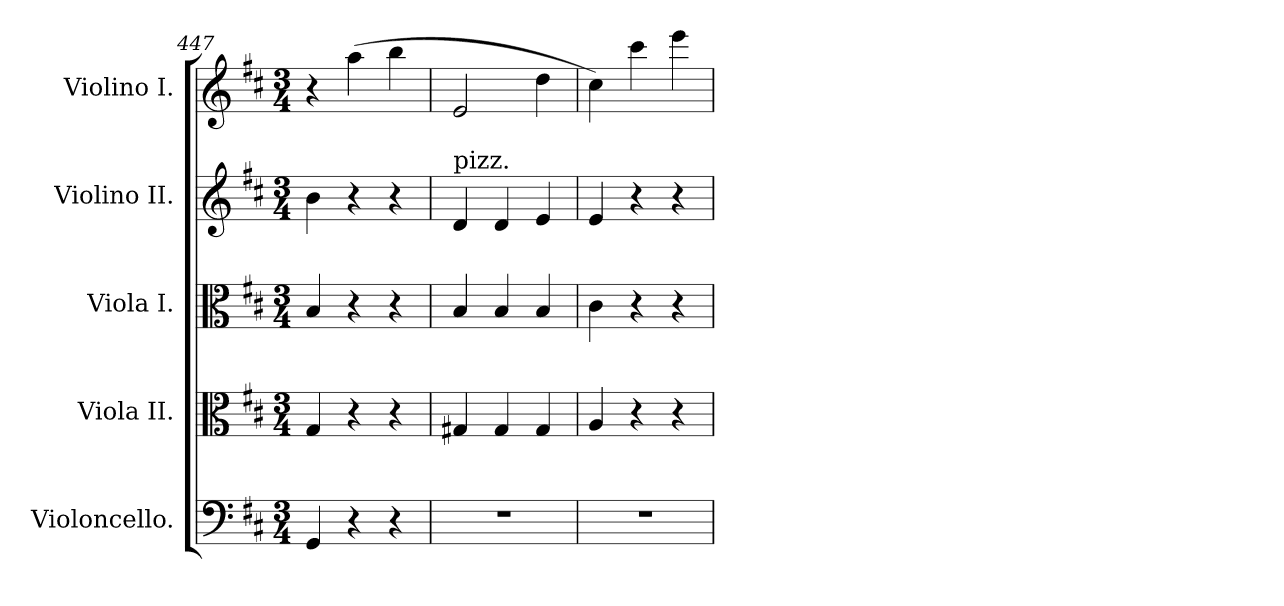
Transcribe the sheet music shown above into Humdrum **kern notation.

**kern	**kern	**kern	**kern	**kern
*part5	*part4	*part3	*part2	*part1
*staff5	*staff4	*staff3	*staff2	*staff1
*I"Violoncello.	*I"Viola II.	*I"Viola I.	*I"Violino II.	*I"Violino I.
*I'Vc	*I'Vla	*I'Vla	*I'Vln	*I'Vln
*clefF4	*clefC3	*clefC3	*clefG2	*clefG2
*k[f#c#]	*k[f#c#]	*k[f#c#]	*k[f#c#]	*k[f#c#]
*M3/4	*M3/4	*M3/4	*M3/4	*M3/4
=447	=447	=447	=447	=447
4GG/	4G/	4B/	4b\	4r
4r	4r	4r	4r	(>4aa\
4r	4r	4r	4r	4bb\
=448	=448	=448	=448	=448
!	!	!	!LO:TX:a:t=pizz.	!
2.r	4G#X/	4B/	4d/	2e/
.	4G#/	4B/	4d/	.
.	4G#/	4B/	4e/	4dd\
=449	=449	=449	=449	=449
2.r	4A/	4c#\	4e/	4cc#\)
.	4r	4r	4r	4ccc#\
.	4r	4r	4r	4eee\
=	=	=	=	=
*-	*-	*-	*-	*-
